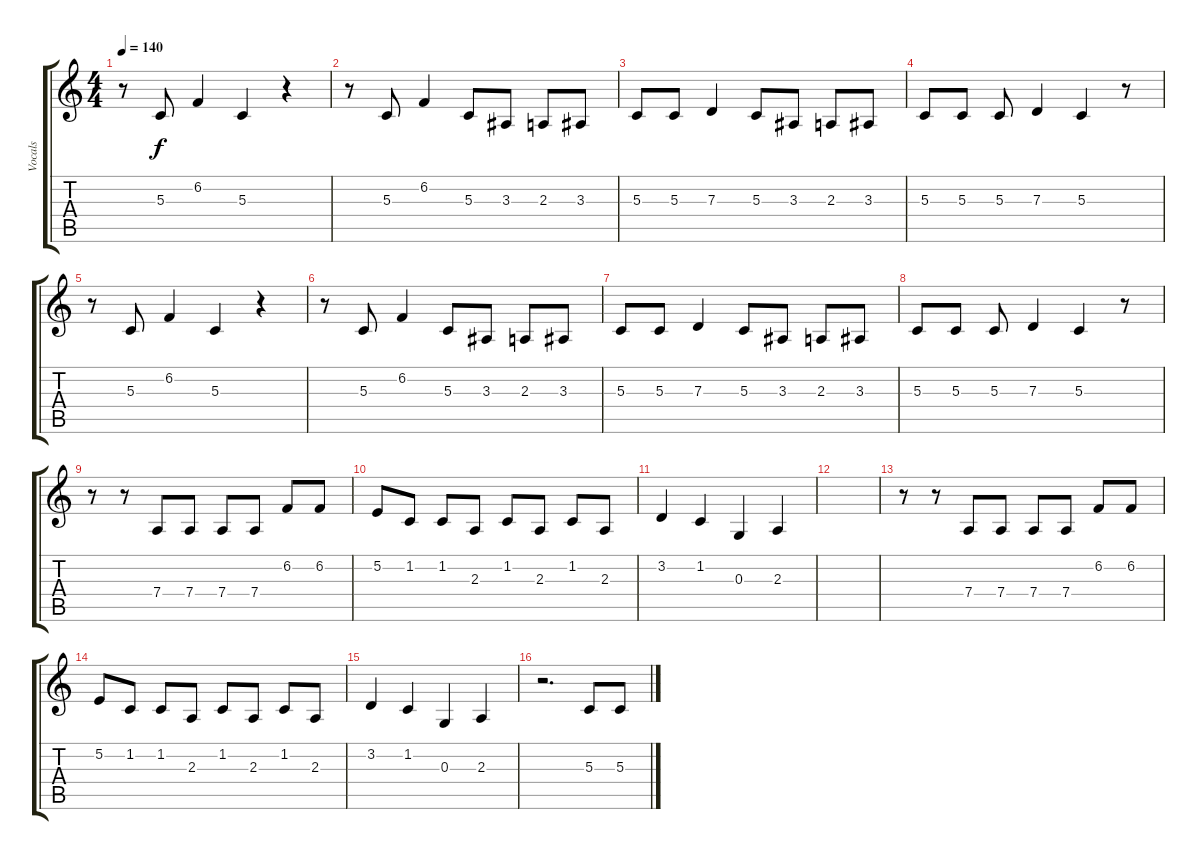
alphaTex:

\track ("Vocals" "Vocals") {instrument altosax}
\staff {score tabs}
\tuning (E4 B3 G3 D3 A2 E2) {hide}
\ts (4 4)
\tempo 140
\clef g2
\ks c
r.8{dy f} 5.3.8 6.2.4 5.3.4 r.4 |
r.8 5.3.8 6.2.4 5.3.8 3.3.8 2.3.8 3.3.8 |
5.3.8 5.3.8 7.3.4 5.3.8 3.3.8 2.3.8 3.3.8 |
5.3.8 5.3.8 5.3.8 7.3.4 5.3.4 r.8 |
r.8 5.3.8 6.2.4 5.3.4 r.4 |
r.8 5.3.8 6.2.4 5.3.8 3.3.8 2.3.8 3.3.8 |
5.3.8 5.3.8 7.3.4 5.3.8 3.3.8 2.3.8 3.3.8 |
5.3.8 5.3.8 5.3.8 7.3.4 5.3.4 r.8 |
r.8 r.8 7.4.8 7.4.8 7.4.8 7.4.8 6.2.8 6.2.8 |
5.2.8 1.2.8 1.2.8 2.3.8 1.2.8 2.3.8 1.2.8 2.3.8 |
3.2.4 1.2.4 0.3.4 2.3.4 |
|
r.8 r.8 7.4.8 7.4.8 7.4.8 7.4.8 6.2.8 6.2.8 |
5.2.8 1.2.8 1.2.8 2.3.8 1.2.8 2.3.8 1.2.8 2.3.8 |
3.2.4 1.2.4 0.3.4 2.3.4 |
r.2{d} 5.3.8 5.3.8
